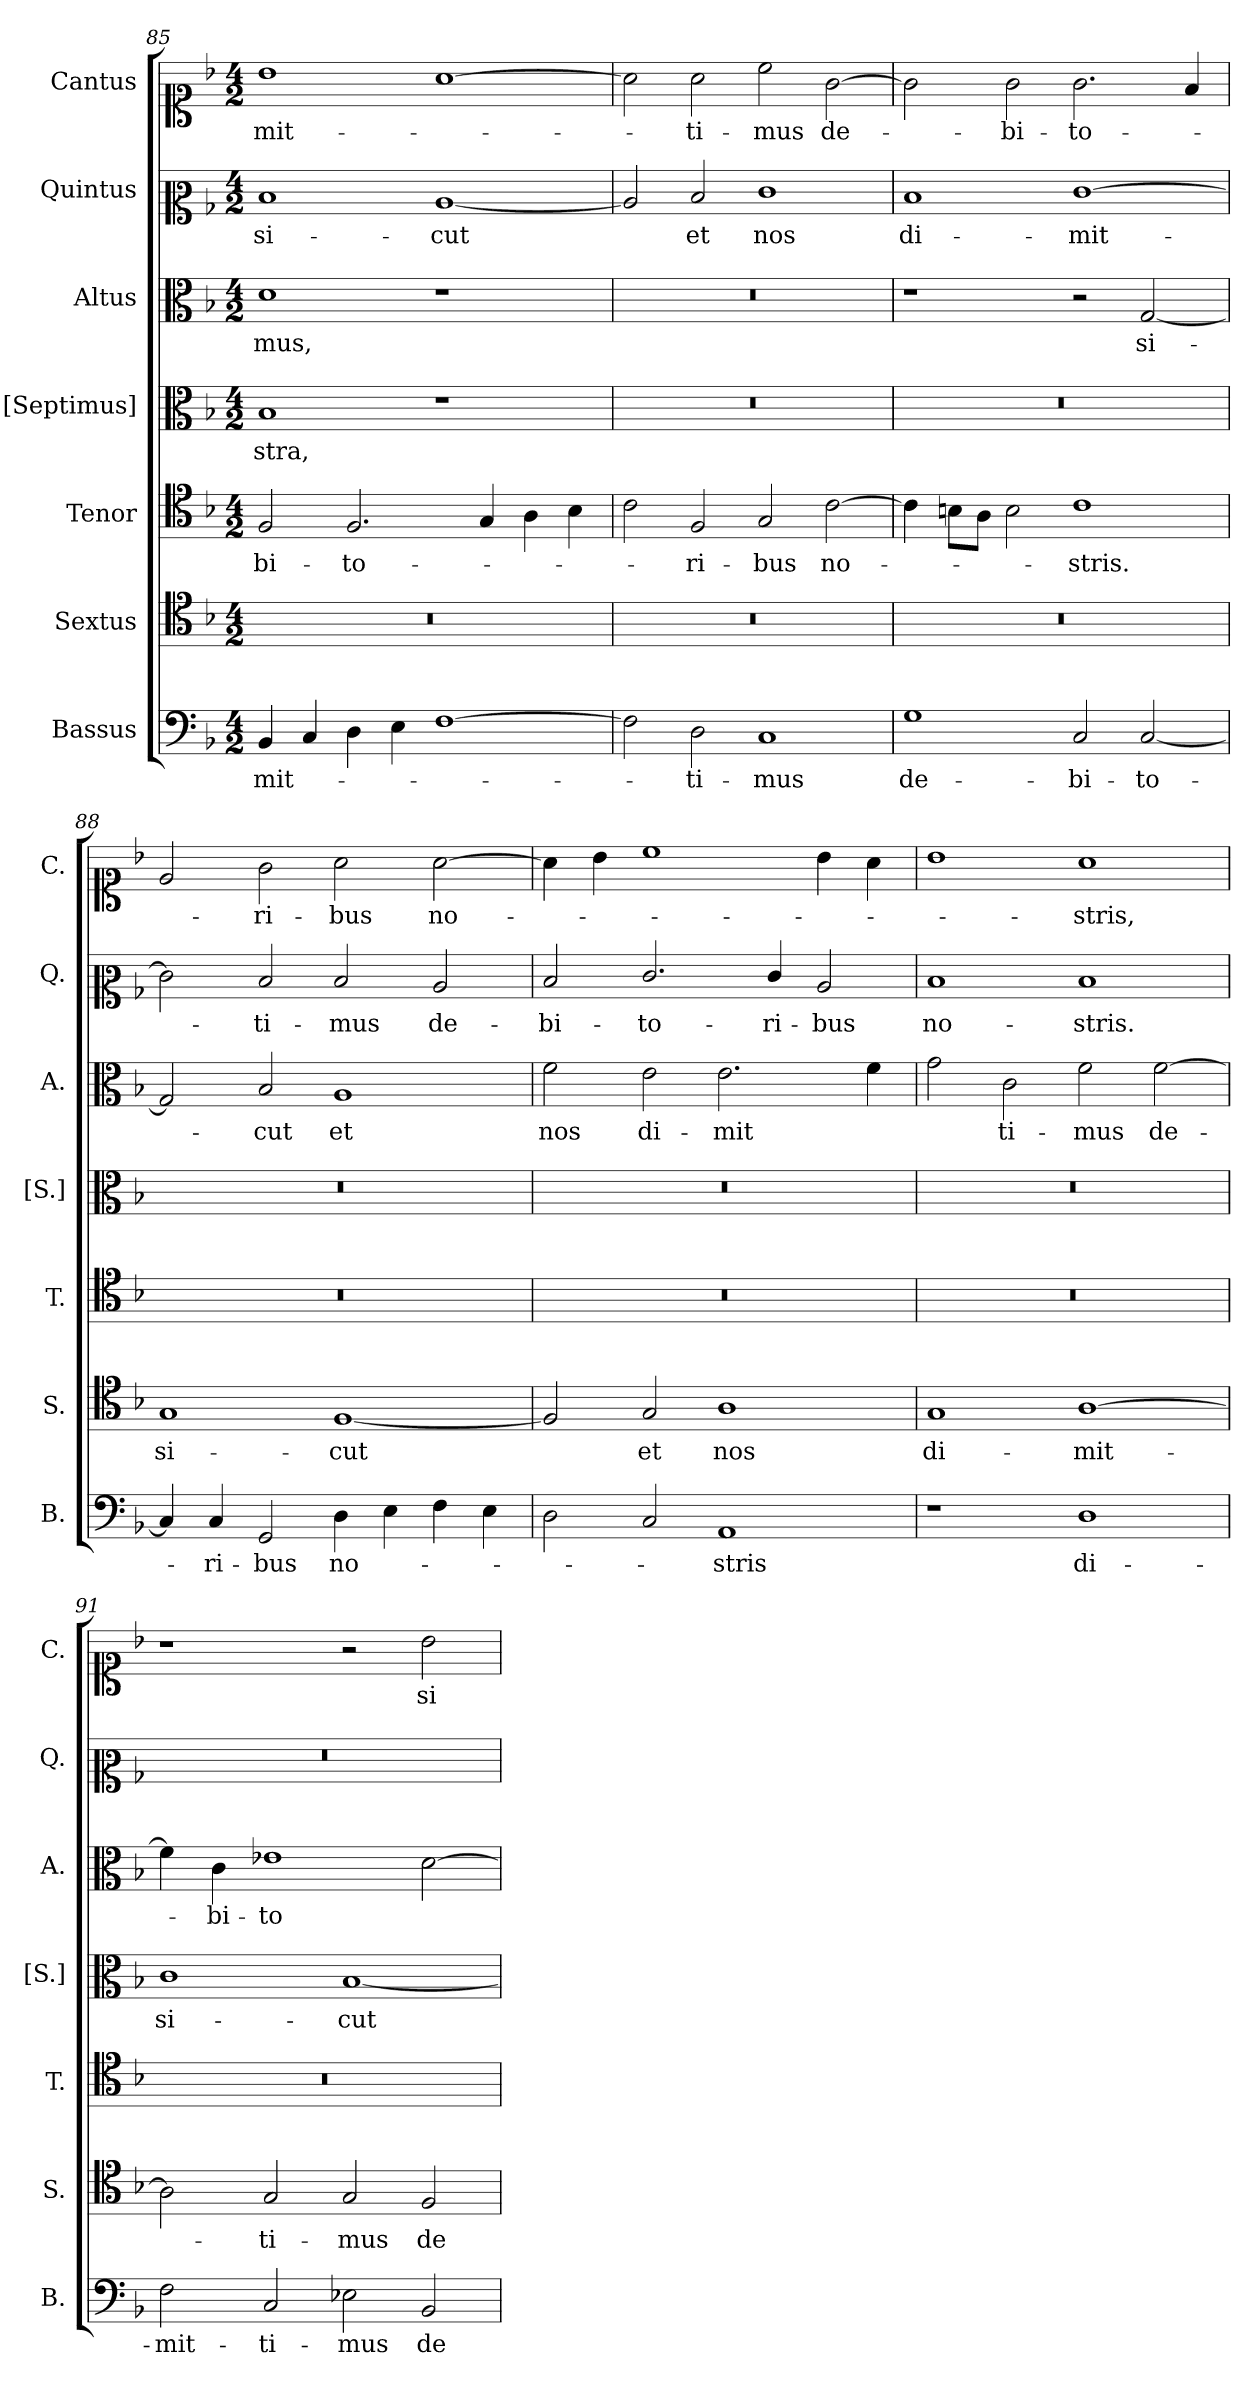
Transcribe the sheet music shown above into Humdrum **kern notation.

**kern	**text	**kern	**text	**kern	**text	**kern	**text	**kern	**text	**kern	**text	**kern	**text
*part7	*part7	*part6	*part6	*part5	*part5	*part4	*part4	*part3	*part3	*part2	*part2	*part1	*part1
*staff7	*staff7	*staff6	*staff6	*staff5	*staff5	*staff4	*staff4	*staff3	*staff3	*staff2	*staff2	*staff1	*staff1
*I"Bassus	*	*I"Sextus	*	*I"Tenor	*	*I"[Septimus]	*	*I"Altus	*	*I"Quintus	*	*I"Cantus	*
*I'B.	*	*I'S.	*	*I'T.	*	*I'[S.]	*	*I'A.	*	*I'Q.	*	*I'C.	*
*clefF4	*	*clefC4	*	*clefC4	*	*clefC3	*	*clefC3	*	*clefC2	*	*clefC1	*
*k[b-]	*	*k[b-]	*	*k[b-]	*	*k[b-]	*	*k[b-]	*	*k[b-]	*	*k[b-]	*
*M4/2	*	*M4/2	*	*M4/2	*	*M4/2	*	*M4/2	*	*M4/2	*	*M4/2	*
=85	=85	=85	=85	=85	=85	=85	=85	=85	=85	=85	=85	=85	=85
4BB-/	-mit-	0r	.	2F/	-bi-	1B-	-stra,	1d	-mus,	1d	si-	1b-	-mit-
4C/	.	.	.	.	.	.	.	.	.	.	.	.	.
4D\	.	.	.	2.F/	-to-	.	.	.	.	.	.	.	.
4E\	.	.	.	.	.	.	.	.	.	.	.	.	.
[1F	.	.	.	.	.	1r	.	1r	.	[1c	-cut	[1a	.
.	.	.	.	4G/	.	.	.	.	.	.	.	.	.
.	.	.	.	4A\	.	.	.	.	.	.	.	.	.
.	.	.	.	4B-\	.	.	.	.	.	.	.	.	.
=86	=86	=86	=86	=86	=86	=86	=86	=86	=86	=86	=86	=86	=86
2F\]	.	0r	.	2c\	.	0r	.	0r	.	2c/]	.	2a\]	.
2D\	-ti-	.	.	2F/	-ri-	.	.	.	.	2d/	et	2a\	-ti-
1C	-mus	.	.	2G/	-bus	.	.	.	.	1e	nos	2cc\	-mus
.	.	.	.	[2c\	no-	.	.	.	.	.	.	[2g\	de-
=87	=87	=87	=87	=87	=87	=87	=87	=87	=87	=87	=87	=87	=87
1G	de-	0r	.	4c\]	.	0r	.	1r	.	1d	di-	2g\]	.
.	.	.	.	8Bn\L	.	.	.	.	.	.	.	.	.
.	.	.	.	8A\J	.	.	.	.	.	.	.	.	.
.	.	.	.	2B\	.	.	.	.	.	.	.	2g\	-bi-
2C/	-bi-	.	.	1c	-stris.	.	.	2r	.	[1e	-mit-	2.g\	-to-
[2C/	-to-	.	.	.	.	.	.	[2G/	si-	.	.	.	.
.	.	.	.	.	.	.	.	.	.	.	.	4f/	.
=88	=88	=88	=88	=88	=88	=88	=88	=88	=88	=88	=88	=88	=88
4C/]	.	1G	si-	0r	.	0r	.	2G/]	.	2e\]	.	2e/	.
4C/	-ri-	.	.	.	.	.	.	.	.	.	.	.	.
2GG/	-bus	.	.	.	.	.	.	2B-/	-cut	2d/	-ti-	2g\	-ri-
4D\	no-	[1F	-cut	.	.	.	.	1A	et	2d/	-mus	2a\	-bus
4E\	.	.	.	.	.	.	.	.	.	.	.	.	.
4F\	.	.	.	.	.	.	.	.	.	2c/	de-	[2a\	no-
4E\	.	.	.	.	.	.	.	.	.	.	.	.	.
!!LO:LB:g=z
=89	=89	=89	=89	=89	=89	=89	=89	=89	=89	=89	=89	=89	=89
2D\	.	2F/]	.	0r	.	0r	.	2f\	nos	2d/	-bi-	4a\]	.
.	.	.	.	.	.	.	.	.	.	.	.	4b-\	.
2C/	.	2G/	et	.	.	.	.	2e\	di-	2.e/	-to-	1cc	.
1AA	-stris	1A	nos	.	.	.	.	2.e\	-mit	.	.	.	.
.	.	.	.	.	.	.	.	.	.	4e/	-ri-	.	.
.	.	.	.	.	.	.	.	.	.	2c/	-bus	4b-\	.
.	.	.	.	.	.	.	.	4f\	.	.	.	4a\	.
=90	=90	=90	=90	=90	=90	=90	=90	=90	=90	=90	=90	=90	=90
1r	.	1G	di-	0r	.	0r	.	2g\	.	1d	no-	1b-	.
.	.	.	.	.	.	.	.	2c\	ti-	.	.	.	.
1D	di-	[1A	-mit-	.	.	.	.	2f\	-mus	1d	-stris.	1a	-stris,
.	.	.	.	.	.	.	.	[2f\	de-	.	.	.	.
=91	=91	=91	=91	=91	=91	=91	=91	=91	=91	=91	=91	=91	=91
2F\	-mit-	2A\]	.	0r	.	1c	si-	4f\]	.	0r	.	1r	.
.	.	.	.	.	.	.	.	4c\	-bi-	.	.	.	.
2C/	-ti-	2G/	-ti-	.	.	.	.	1e-X	-to	.	.	.	.
2E-X\	-mus	2G/	-mus	.	.	[1B-	-cut	.	.	.	.	2r	.
2BB-/	de-	2F/	de-	.	.	.	.	[2d\	.	.	.	2b-\	-si-
=	=	=	=	=	=	=	=	=	=	=	=	=	=
*-	*-	*-	*-	*-	*-	*-	*-	*-	*-	*-	*-	*-	*-
